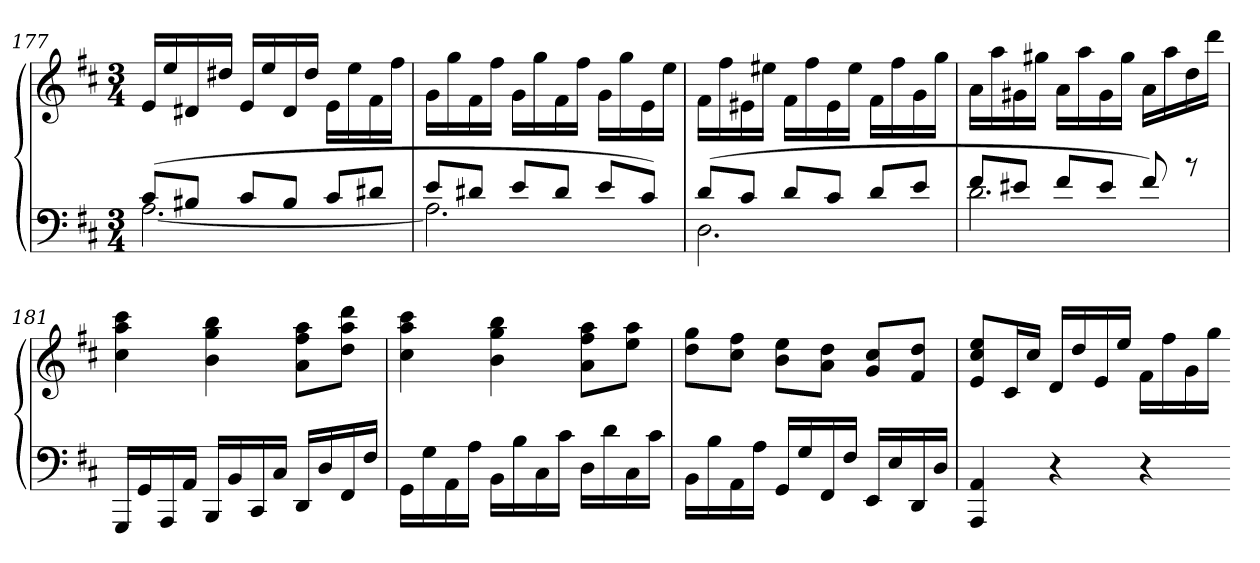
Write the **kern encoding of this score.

**kern	**kern
*part1	*part1
*staff2	*staff1
*clefF4	*clefG2
*k[f#c#]	*k[f#c#]
*D:	*D:
*M3/4	*M3/4
=177	=177
*^	*
(8c#L	[2.A	16eLL
.	.	16ee
8B#XJ	.	16d#X
.	.	16dd#XJJ
8c#L	.	16eLL
.	.	16ee
8B#J	.	16d#
.	.	16dd#JJ
8c#L	.	16eLL
.	.	16ee
8d#XJ	.	16f#
.	.	16ff#JJ
=178	=178	=178
8eL	2.A]	16gLL
.	.	16gg
8d#XJ	.	16f#
.	.	16ff#JJ
8eL	.	16gLL
.	.	16gg
8d#J	.	16f#
.	.	16ff#JJ
8eL	.	16gLL
.	.	16gg
8c#J)	.	16e
.	.	16eeJJ
=179	=179	=179
(8dL	2.D	16f#LL
.	.	16ff#
8c#J	.	16e#X
.	.	16ee#XJJ
8dL	.	16f#LL
.	.	16ff#
8c#J	.	16e#
.	.	16ee#JJ
8dL	.	16f#LL
.	.	16ff#
8eJ	.	16g
.	.	16ggJJ
=180	=180	=180
8f#L	2.d	16aLL
.	.	16aa
8e#XJ	.	16g#X
.	.	16gg#XJJ
8f#L	.	16aLL
.	.	16aa
8e#J	.	16g#
.	.	16gg#JJ
8f#)	.	16aLL
.	.	16aa
8r	.	16dd
.	.	16dddJJ
*v	*v	*
=181	=181
16GGGLL	4cc# 4aa 4ccc#
16GG	.
16AAA	.
16AAJJ	.
16BBBLL	4b 4gg 4bb
16BB	.
16CC#	.
16C#JJ	.
16DDLL	8a 8ff# 8aaL
16D	.
16FF#	8dd 8aa 8dddJ
16F#JJ	.
=182	=182
16GGLL	4cc# 4aa 4ccc#
16G	.
16AA	.
16AJJ	.
16BBLL	4b 4gg 4bb
16B	.
16C#	.
16c#JJ	.
16DLL	8a 8ff# 8aaL
16d	.
16C#	8ee 8aaJ
16c#JJ	.
=183	=183
16BBLL	8dd 8ggL
16B	.
16AA	8cc# 8ff#J
16AJJ	.
16GGLL	8b 8eeL
16G	.
16FF#	8a 8ddJ
16F#JJ	.
16EELL	8g 8cc#L
16E	.
16DD	8f# 8ddJ
16DJJ	.
=184	=184
4AAA 4AA	8e 8cc# 8eeL
.	16c#L
.	16cc#JJ
4r	16dLL
.	16dd
.	16e
.	16eeJJ
4r	16f#LL
.	16ff#
.	16g
.	16ggJJ
=-	=-
*-	*-
